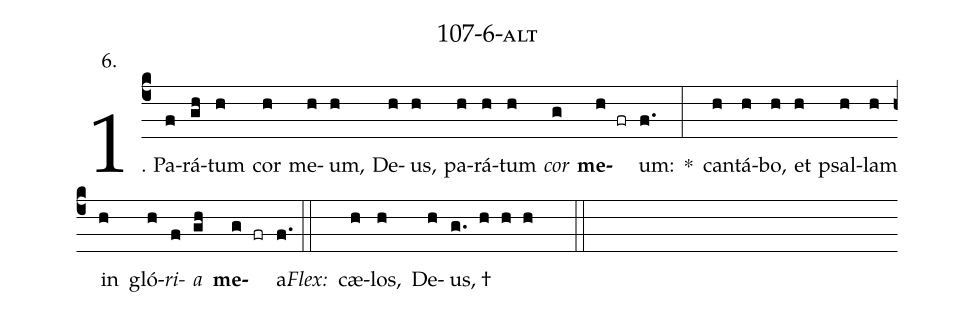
name: 107-6-alt;
annotation: 6.;
%%
(c4)1. Pa(f)rá(gh)tum(h) cor(h) me(h)um,(h) De(h)us,(h) pa(h)rá(h)tum(h) <i>cor</i>(g) <b>me</b>(h fr)um:(f.) *(:) can(h)tá(h)bo,(h) et(h) psal(h)lam(h) in(h) gló(h)<i>ri</i>(f)<i>a</i>(gh) <b>me</b>(g fr)a.(f.) (::)
<i>Flex:</i>()  cæ(h)los,(h) De(h)us, †(g. h h h  ::)
